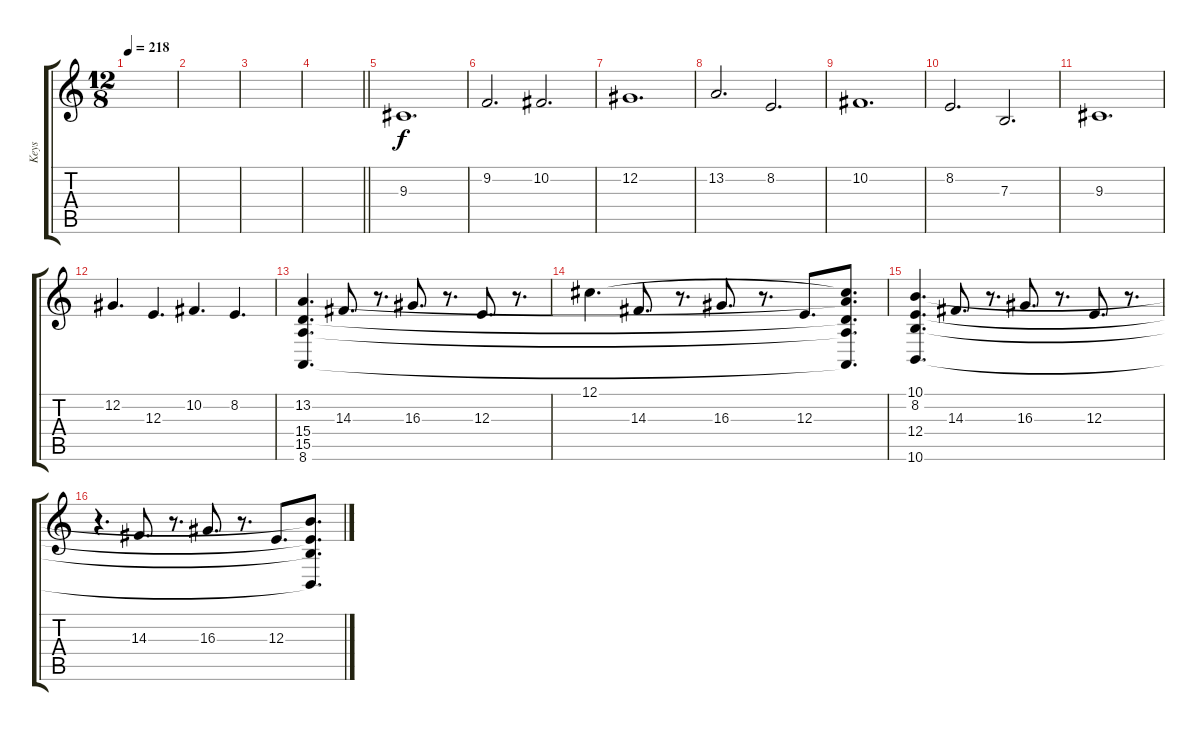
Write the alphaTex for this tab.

\track ("Keys" "Keys") {instrument lead2sawtooth}
\staff {score tabs}
\tuning (Db4 Ab3 E3 B2 Gb2 Db2) {hide}
\ts (12 8)
\tempo 218
\clef g2
\ks c
|
|
|
\barLineRight lightlight
|
9.3.1{d volume 8 instrument synthstrings1} |
9.2.2{d} 10.2.2{d} |
12.2.1{d} |
13.2.2{d} 8.2.2{d} |
10.2.1{d} |
8.2.2{d} 7.3.2{d} |
9.3.1{d} |
12.2.4{d} 12.3.4{d} 10.2.4{d} 8.2.4{d} |
(13.2 15.4 15.5 8.6).4{d} 14.3.8{d} r.8{d} 16.3.8{d} r.8{d} 12.3.8{d} r.8{d} |
12.1.4{d} 14.3.8{d} r.8{d} 16.3.8{d} r.8{d} 12.3.8{d} (12.1{t} 13.2{t} 15.4{t} 15.5{t} 8.6{t}).8{d} |
(10.1 8.2 12.4 10.6).4{d} 14.3.8{d} r.8{d} 16.3.8{d} r.8{d} 12.3.8{d} r.8{d} |
r.4{d} 14.3.8{d} r.8{d} 16.3.8{d} r.8{d} 12.3.8{d} (10.1{t} 8.2{t} 12.4{t} 10.6{t}).8{d}
